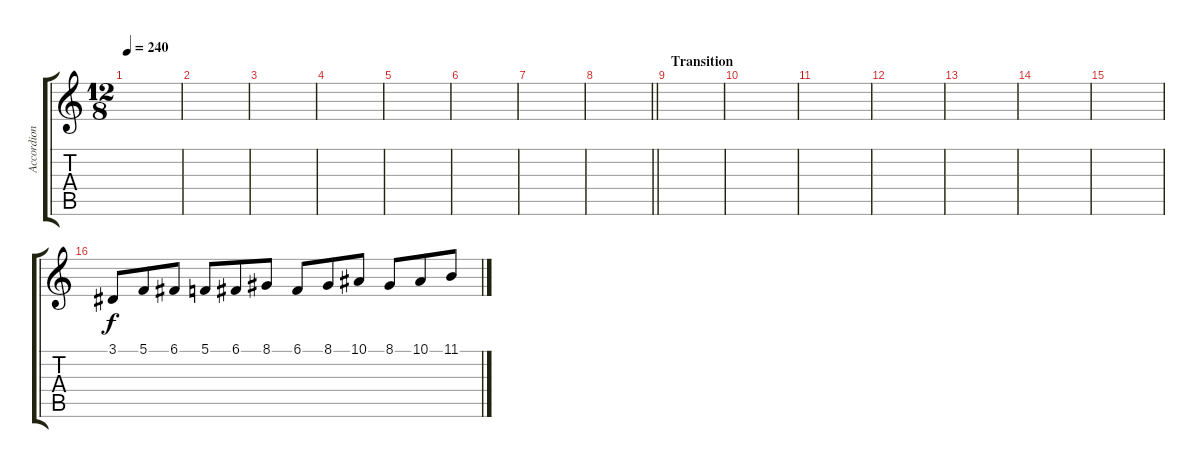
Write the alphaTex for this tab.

\track ("Accordion" "Accordion") {instrument accordion}
\staff {score tabs}
\tuning (C4 G3 Eb3 Bb2 F2 C2) {hide}
\ts (12 8)
\tempo 240
\clef g2
\ks c
|
|
|
|
|
|
|
\barLineRight lightlight
|
\section ("" "Transition")
|
|
|
|
|
|
|
3.1.8 5.1.8 6.1.8 5.1.8 6.1.8 8.1.8 6.1.8 8.1.8 10.1.8 8.1.8 10.1.8 11.1.8
